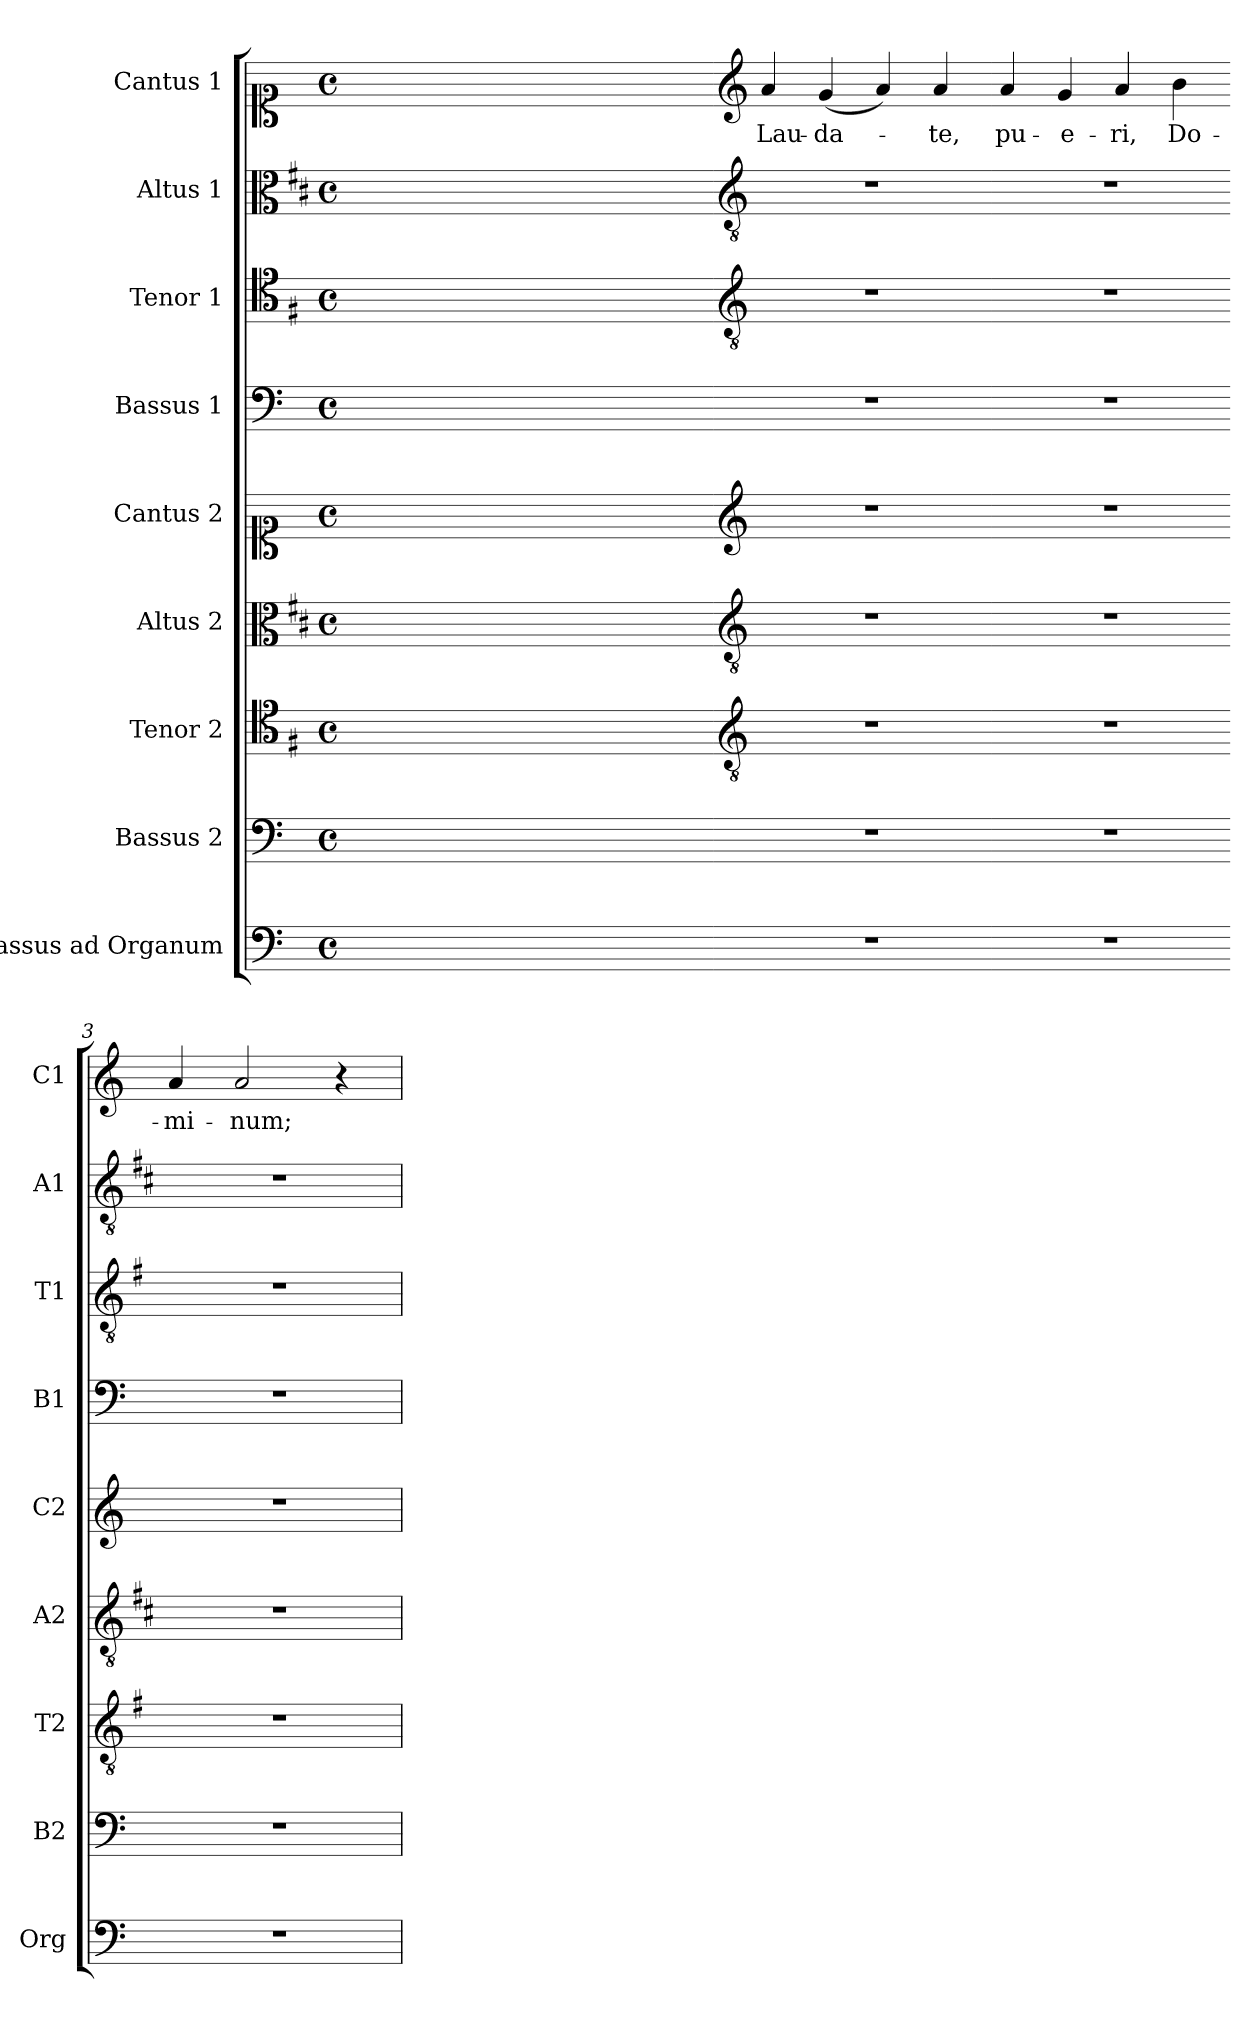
**kern	**kern	**kern	**kern	**kern	**kern	**kern	**kern	**kern	**text
*part9	*part8	*part7	*part6	*part5	*part4	*part3	*part2	*part1	*part1
*staff9	*staff8	*staff7	*staff6	*staff5	*staff4	*staff3	*staff2	*staff1	*staff1
*I"Bassus ad Organum	*I"Bassus 2	*I"Tenor 2	*I"Altus 2	*I"Cantus 2	*I"Bassus 1	*I"Tenor 1	*I"Altus 1	*I"Cantus 1	*
*I'Org	*I'B2	*I'T2	*I'A2	*I'C2	*I'B1	*I'T1	*I'A1	*I'C1	*
*clefF4	*clefF4	*clefC4	*clefC3	*clefC1	*clefF4	*clefC4	*clefC3	*clefC1	*
*	*	*ITrd4c7	*ITrd1c2	*	*	*ITrd4c7	*ITrd1c2	*	*
*k[]	*k[]	*k[]	*k[]	*k[]	*k[]	*k[]	*k[]	*k[]	*
*C:	*C:	*C:	*C:	*C:	*C:	*C:	*C:	*C:	*
*M4/4	*M4/4	*M4/4	*M4/4	*M4/4	*M4/4	*M4/4	*M4/4	*M4/4	*
*met(c)	*met(c)	*met(c)	*met(c)	*met(c)	*met(c)	*met(c)	*met(c)	*met(c)	*
=	=	=	=	=	=	=	=	=	=
1ryy	1ryy	1ryy	1ryy	1ryy	1ryy	1ryy	1ryy	1ryy	.
=1X-	=1X-	=1X-	=1X-	=1X-	=1X-	=1X-	=1X-	=1X-	=1X-
4ryy	4ryy	4ryy	4ryy	4ryy	4ryy	4ryy	4ryy	4ryy	.
4ryy	4ryy	4ryy	4ryy	4ryy	4ryy	4ryy	4ryy	4ryy	.
4ryy	4ryy	4ryy	4ryy	4ryy	4ryy	4ryy	4ryy	4ryy	.
4ryy	4ryy	4ryy	4ryy	4ryy	4ryy	4ryy	4ryy	4ryy	.
=1-	=1-	=1-	=1-	=1-	=1-	=1-	=1-	=1-	=1-
*	*	*clefGv2	*clefGv2	*clefG2	*	*clefGv2	*clefGv2	*clefG2	*
!	!	!	!	!	!	!	!	!	!LO:LY:b
1r	1r	1r	1r	1r	1r	1r	1r	4a/	Lau-
!	!	!	!	!	!	!	!	!	!LO:LY:b
.	.	.	.	.	.	.	.	(<4g/	-da-
.	.	.	.	.	.	.	.	4a/)	.
!	!	!	!	!	!	!	!	!	!LO:LY:b
.	.	.	.	.	.	.	.	4a/	-te,
=2-	=2-	=2-	=2-	=2-	=2-	=2-	=2-	=2-	=2-
!	!	!	!	!	!	!	!	!	!LO:LY:b
1r	1r	1r	1r	1r	1r	1r	1r	4a/	pu-
!	!	!	!	!	!	!	!	!	!LO:LY:b
.	.	.	.	.	.	.	.	4g/	-e-
!	!	!	!	!	!	!	!	!	!LO:LY:b
.	.	.	.	.	.	.	.	4a/	-ri,
!	!	!	!	!	!	!	!	!	!LO:LY:b
.	.	.	.	.	.	.	.	4b\	Do-
=3-	=3-	=3-	=3-	=3-	=3-	=3-	=3-	=3-	=3-
!	!	!	!	!	!	!	!	!	!LO:LY:b
1r	1r	1r	1r	1r	1r	1r	1r	4a/	-mi-
!	!	!	!	!	!	!	!	!	!LO:LY:b
.	.	.	.	.	.	.	.	2a/	-num;
.	.	.	.	.	.	.	.	4r	.
=	=	=	=	=	=	=	=	=	=
*-	*-	*-	*-	*-	*-	*-	*-	*-	*-
